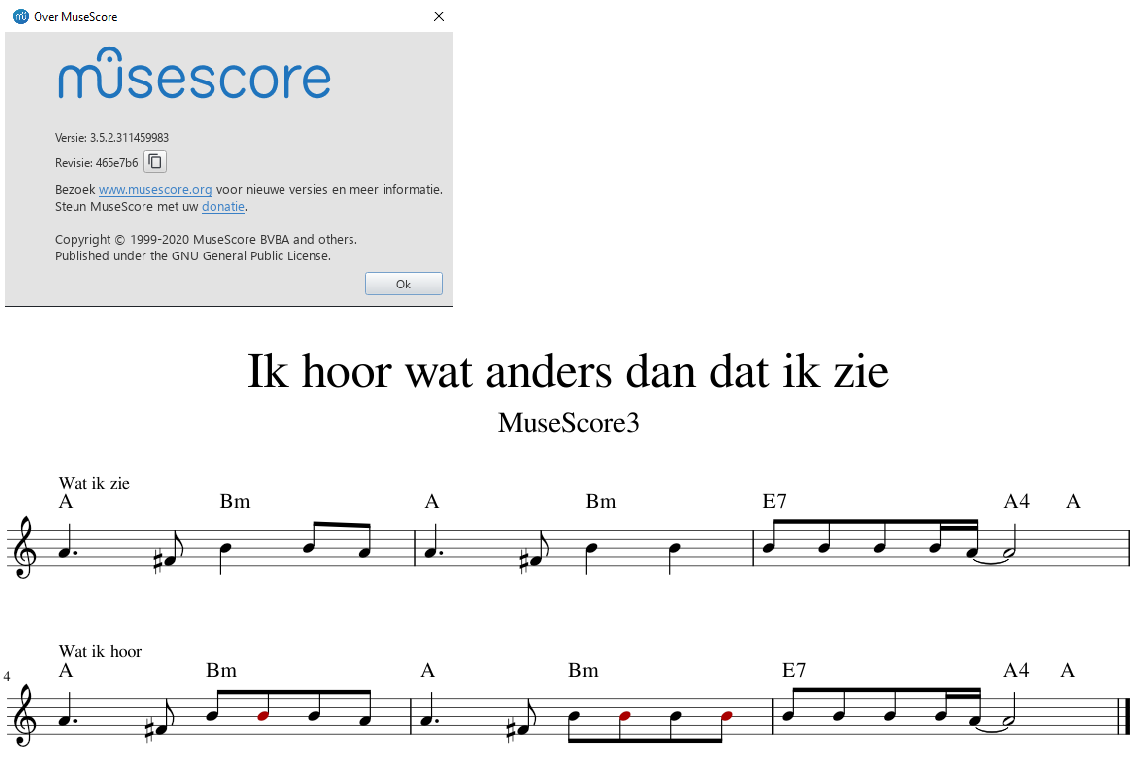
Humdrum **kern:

**kern	**harte
*part1	*part1
*staff1	*
*I"Vrouwenstemmen	*
*clefG2	*
*k[]	*
=1	=1
!LO:TX:a:t=Wat ik zie	!
4.a/	A:maj
8f#X/	.
!	!LO:H:kt=m
4b\	B:min
8b/L	.
8a/J	.
=2	=2
4.a/	A:maj
8f#X/	.
!	!LO:H:kt=m
4b\	B:min
4b\	.
=3	=3
!	!LO:H:kt=7
*^	*
8b/L	2.ryy	E:7
8b/	.	.
8b/	.	.
16b/L	.	.
[16a/JJ	.	.
2a/]	.	A:maj(4)
.	4ryy	A:maj
!!LO:LB:g=z	!!
=4	=4	=4
!LO:TX:a:t=Wat ik hoor	!	!
*v	*v	*
4.a/	A:maj
8f#X/	.
!	!LO:H:kt=m
8b/L	B:min
8bi/	.
8b/	.
8a/J	.
=5	=5
4.a/	A:maj
8f#X/	.
!	!LO:H:kt=m
8b\L	B:min
8bi\	.
8b\	.
8bi\J	.
=6	=6
!	!LO:H:kt=7
*^	*
8b/L	2.ryy	E:7
8b/	.	.
8b/	.	.
16b/L	.	.
[16a/JJ	.	.
2a/]	.	A:maj(4)
.	4ryy	A:maj
*v	*v	*
==	==
*-	*-
